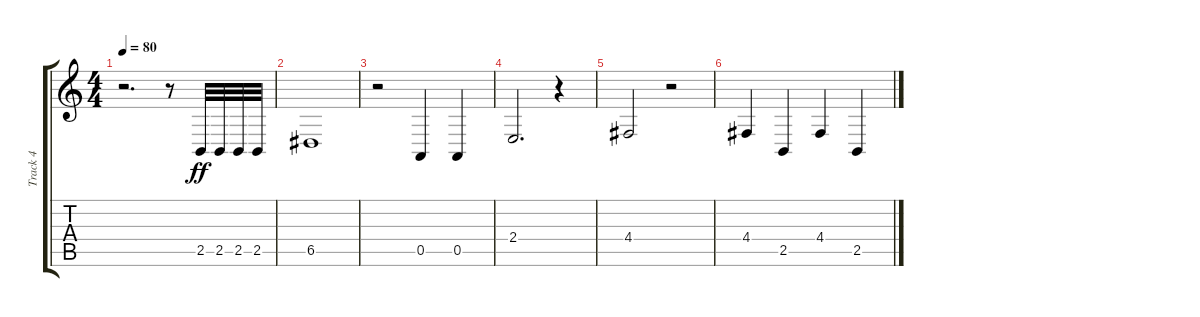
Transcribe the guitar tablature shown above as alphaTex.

\track ("Track 4" "Track 4") {instrument englishhorn}
\staff {score tabs}
\tuning (E4 B3 G3 D3 A2 E2) {hide}
\ts (4 4)
\tempo 80
\clef g2
\ks c
r.2{d dy ff} r.8 2.5.32 2.5.32 2.5.32 2.5.32 |
6.5.1 |
r.2 0.5.4 0.5.4 |
2.4.2{d} r.4 |
4.4.2 r.2 |
4.4.4 2.5.4 4.4.4 2.5.4
